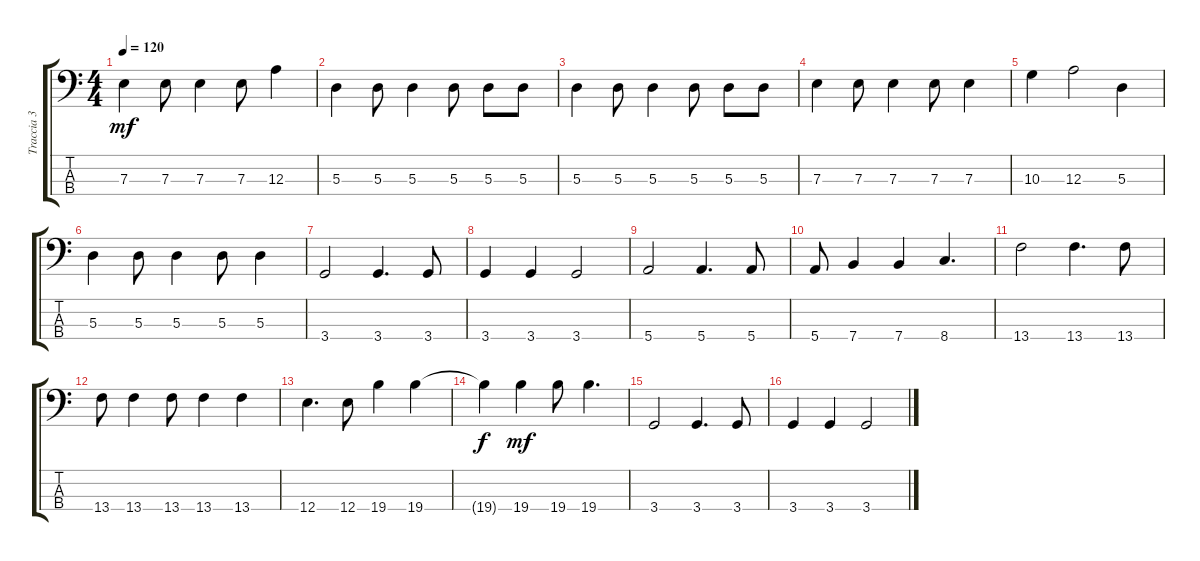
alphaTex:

\track ("Traccia 3" "Traccia 3") {instrument electricbassfinger}
\staff {score tabs}
\tuning (G2 D2 A1 E1) {hide}
\ts (4 4)
\tempo 120
\clef f4
\ks c
7.3.4{dy mf} 7.3.8 7.3.4 7.3.8 12.3.4 |
5.3.4 5.3.8 5.3.4 5.3.8 5.3.8 5.3.8 |
5.3.4 5.3.8 5.3.4 5.3.8 5.3.8 5.3.8 |
7.3.4 7.3.8 7.3.4 7.3.8 7.3.4 |
10.3.4 12.3.2 5.3.4 |
5.3.4 5.3.8 5.3.4 5.3.8 5.3.4 |
3.4.2 3.4.4{d} 3.4.8 |
3.4.4 3.4.4 3.4.2 |
5.4.2 5.4.4{d} 5.4.8 |
5.4.8 7.4.4 7.4.4 8.4.4{d} |
13.4.2 13.4.4{d} 13.4.8 |
13.4.8 13.4.4 13.4.8 13.4.4 13.4.4 |
12.4.4{d} 12.4.8 19.4.4 19.4.4 |
19.4{t}.4{dy f} 19.4.4{dy mf} 19.4.8 19.4.4{d} |
3.4.2 3.4.4{d} 3.4.8 |
3.4.4 3.4.4 3.4.2
